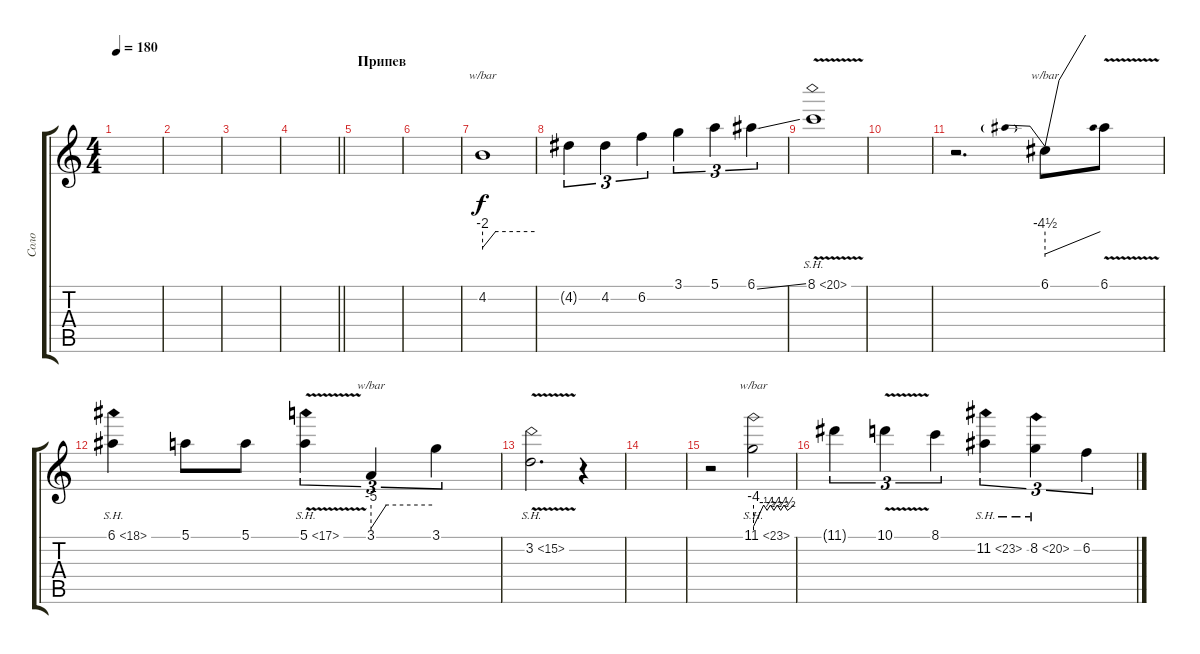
\track ("Соло" "Соло") {instrument distortionguitar}
\staff {score tabs}
\tuning (E4 B3 G3 D3 A2 D2) {hide}
\ts (4 4)
\tempo 180
\clef g2
\ks c
|
|
|
\barLineRight lightlight
|
\section ("" "Припев")
|
|
4.2.1{tbe (custom default 0 -8 15 0 60 0)} |
4.2{t}.4{tu (3 2)} 4.2.4{tu (3 2)} 6.2.4{tu (3 2)} 3.1.4{tu (3 2)} 5.1.4{tu (3 2)} 6.1{ss}.4{tu (3 2)} |
8.1{sh 12 v}.1 |
|
r.2{d} 6.1.8{tbe (predivedive default 0 -18 60 0)} 6.1{v}.8 |
6.1{sh 12}.4 5.1.8 5.1.8 5.1{sh 12 v}.4{tu (3 2)} 3.1.4{tu (3 2) tbe (custom default 0 -20 15 0 60 0)} 3.1.4{tu (3 2)} |
3.2{sh 12 v}.2{d} r.4 |
|
r.2 11.1{sh 12}.2{tbe (custom default 0 -16 15 0 20 -2 25 0 30 -2 35 0 40 -2 45 0 50 -2 60 0)} |
11.1{t}.4{tu (3 2)} 10.1{v}.4{tu (3 2)} 8.1.4{tu (3 2)} 11.2{sh 12}.4{tu (3 2)} 8.2{sh 12}.4{tu (3 2)} 6.2.4{tu (3 2)}
